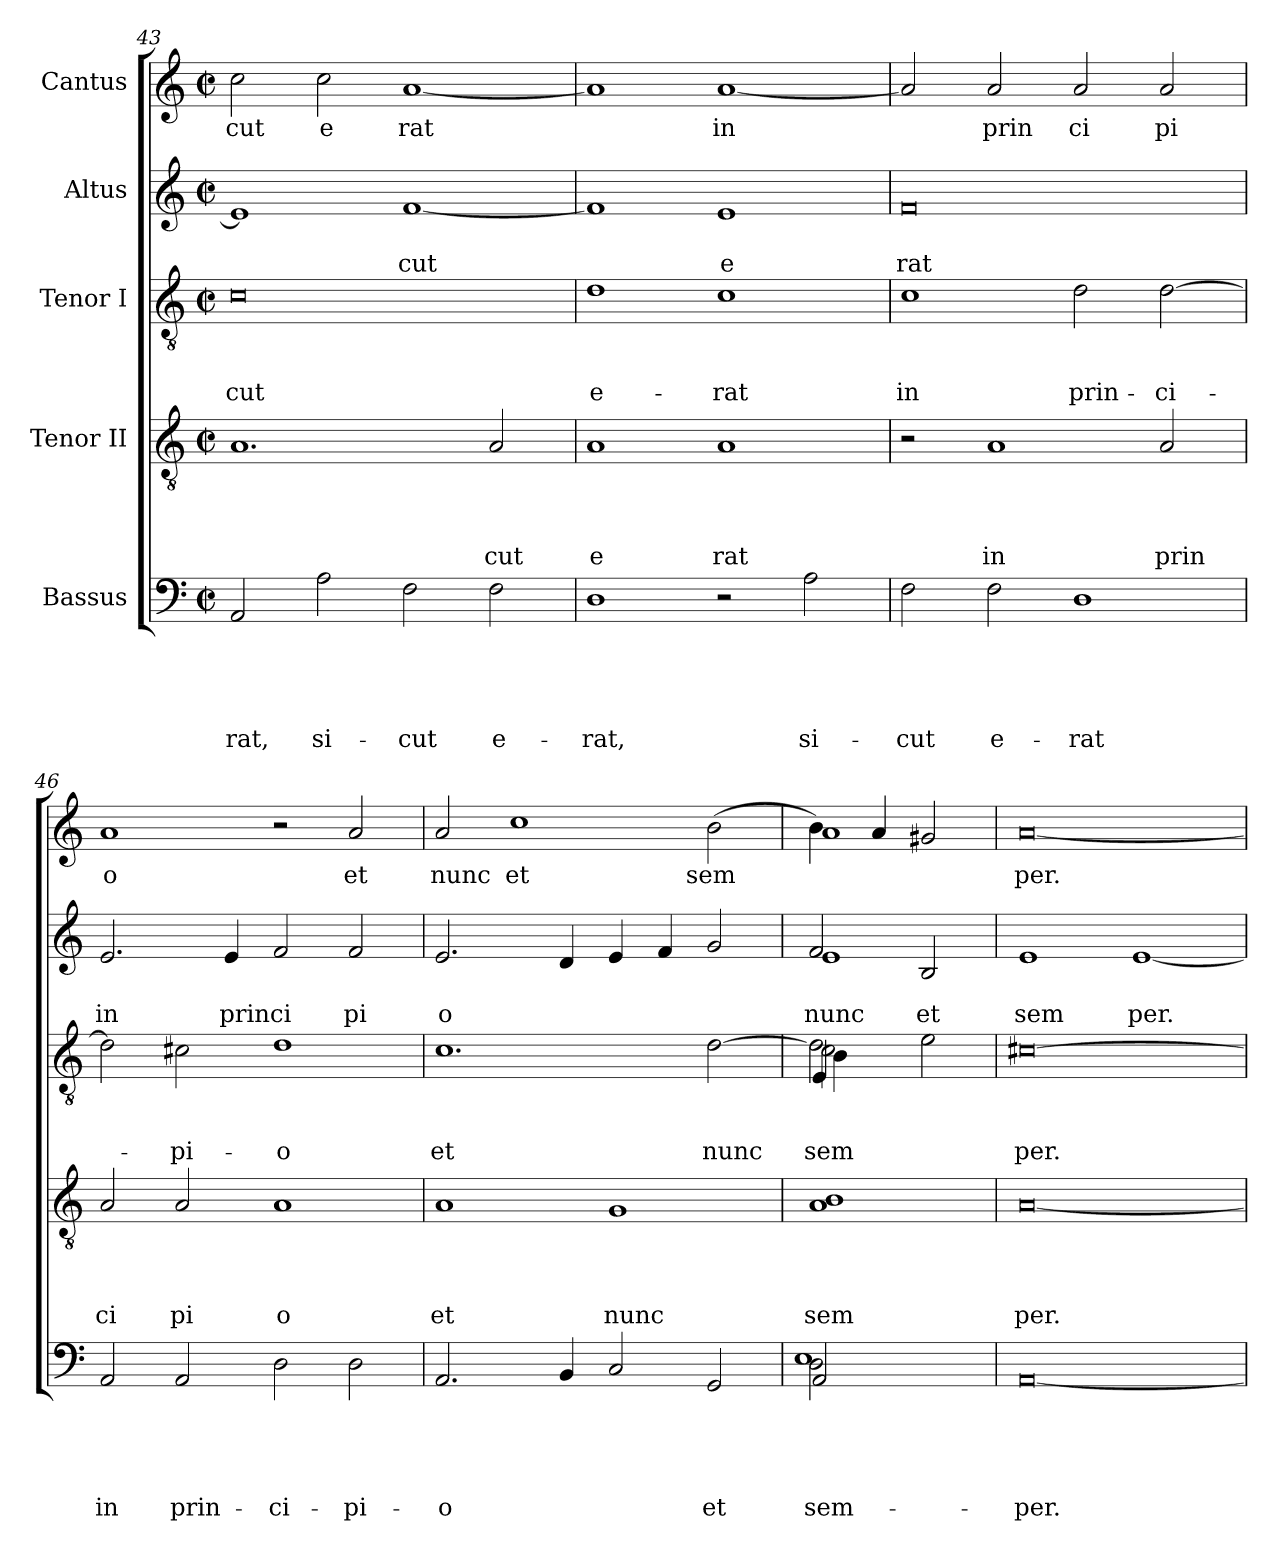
**kern	**text	**text	**text	**text	**text	**kern	**text	**text	**text	**text	**kern	**text	**text	**text	**kern	**text	**text	**kern	**text
*part5	*part5	*part5	*part5	*part5	*part5	*part4	*part4	*part4	*part4	*part4	*part3	*part3	*part3	*part3	*part2	*part2	*part2	*part1	*part1
*staff5	*staff5	*staff5	*staff5	*staff5	*staff5	*staff4	*staff4	*staff4	*staff4	*staff4	*staff3	*staff3	*staff3	*staff3	*staff2	*staff2	*staff2	*staff1	*staff1
*I"Bassus	*	*	*	*	*	*I"Tenor II	*	*	*	*	*I"Tenor I	*	*	*	*I"Altus	*	*	*I"Cantus	*
*clefF4	*	*	*	*	*	*clefGv2	*	*	*	*	*clefGv2	*	*	*	*clefG2	*	*	*clefG2	*
*k[]	*	*	*	*	*	*k[]	*	*	*	*	*k[]	*	*	*	*k[]	*	*	*k[]	*
*C:	*	*	*	*	*	*C:	*	*	*	*	*C:	*	*	*	*C:	*	*	*C:	*
*M2/2	*	*	*	*	*	*M2/2	*	*	*	*	*M2/2	*	*	*	*M2/2	*	*	*M2/2	*
*met(c|)	*	*	*	*	*	*met(c|)	*	*	*	*	*met(c|)	*	*	*	*met(c|)	*	*	*met(c|)	*
=43	=43	=43	=43	=43	=43	=43	=43	=43	=43	=43	=43	=43	=43	=43	=43	=43	=43	=43	=43
!	!	!	!	!	!LO:LY:b	!	!	!	!	!	!	!	!	!LO:LY:b	!	!	!	!	!LO:LY:b
2AA/	.	.	.	.	-rat,	1.A	.	.	.	.	0c	.	.	-cut	1e]	.	.	2cc\	cut
!	!	!	!	!	!LO:LY:b	!	!	!	!	!	!	!	!	!	!	!	!	!	!LO:LY:b
2A\	.	.	.	.	si-	.	.	.	.	.	.	.	.	.	.	.	.	2cc\	e
!	!	!	!	!	!LO:LY:b	!	!	!	!	!	!	!	!	!	!	!	!LO:LY:b	!	!LO:LY:b
2F\	.	.	.	.	-cut	.	.	.	.	.	.	.	.	.	[<1f	.	cut	[<1a	rat
!	!	!	!	!	!LO:LY:b	!	!	!	!	!LO:LY:b	!	!	!	!	!	!	!	!	!
2F\	.	.	.	.	e-	2A/	.	.	.	cut	.	.	.	.	.	.	.	.	.
=44	=44	=44	=44	=44	=44	=44	=44	=44	=44	=44	=44	=44	=44	=44	=44	=44	=44	=44	=44
!	!	!	!	!	!LO:LY:b	!	!	!	!	!LO:LY:b	!	!	!	!LO:LY:b	!	!	!	!	!
1D	.	.	.	.	-rat,	1A	.	.	.	e	1d	.	.	e-	1f]	.	.	1a]	.
!	!	!	!	!	!	!	!	!	!	!LO:LY:b	!	!	!	!LO:LY:b	!	!	!LO:LY:b	!	!LO:LY:b
2r	.	.	.	.	.	1A	.	.	.	rat	1c	.	.	-rat	1e	.	e	[<1a	in
!	!	!	!	!	!LO:LY:b	!	!	!	!	!	!	!	!	!	!	!	!	!	!
2A\	.	.	.	.	si-	.	.	.	.	.	.	.	.	.	.	.	.	.	.
=45	=45	=45	=45	=45	=45	=45	=45	=45	=45	=45	=45	=45	=45	=45	=45	=45	=45	=45	=45
!	!	!	!	!	!LO:LY:b	!	!	!	!	!	!	!	!	!LO:LY:b	!	!	!LO:LY:b	!	!
2F\	.	.	.	.	-cut	2r	.	.	.	.	1c	.	.	in	0f	.	rat	2a/]	.
!	!	!	!	!	!LO:LY:b	!	!	!	!	!LO:LY:b	!	!	!	!	!	!	!	!	!LO:LY:b
2F\	.	.	.	.	e-	1A	.	.	.	in	.	.	.	.	.	.	.	2a/	prin
!	!	!	!	!	!LO:LY:b	!	!	!	!	!	!	!	!	!LO:LY:b	!	!	!	!	!LO:LY:b
1D	.	.	.	.	-rat	.	.	.	.	.	2d\	.	.	prin-	.	.	.	2a/	ci
!	!	!	!	!	!	!	!	!	!	!LO:LY:b	!	!	!	!LO:LY:b	!	!	!	!	!LO:LY:b
.	.	.	.	.	.	2A/	.	.	.	prin	[>2d\	.	.	-ci-	.	.	.	2a/	pi
=46	=46	=46	=46	=46	=46	=46	=46	=46	=46	=46	=46	=46	=46	=46	=46	=46	=46	=46	=46
!	!	!	!	!	!LO:LY:b	!	!	!	!	!LO:LY:b	!	!	!	!	!	!	!LO:LY:b	!	!LO:LY:b
2AA/	.	.	.	.	in	2A/	.	.	.	ci	2d\]	.	.	.	2.e/	.	in	1a	o
!	!	!	!	!	!LO:LY:b	!	!	!	!	!LO:LY:b	!	!	!	!LO:LY:b	!	!	!	!	!
2AA/	.	.	.	.	prin-	2A/	.	.	.	pi	2c#\	.	.	-pi-	.	.	.	.	.
!	!	!	!	!	!	!	!	!	!	!	!	!	!	!	!	!	!LO:LY:b	!	!
.	.	.	.	.	.	.	.	.	.	.	.	.	.	.	4e/	.	princi	.	.
!	!	!	!	!	!LO:LY:b	!	!	!	!	!LO:LY:b	!	!	!	!LO:LY:b	!	!	!	!	!
2D\	.	.	.	.	-ci-	1A	.	.	.	o	1d	.	.	-o	2f/	.	.	2r	.
!	!	!	!	!	!LO:LY:b	!	!	!	!	!	!	!	!	!	!	!	!LO:LY:b	!	!LO:LY:b
2D\	.	.	.	.	-pi-	.	.	.	.	.	.	.	.	.	2f/	.	pi	2a/	et
=47	=47	=47	=47	=47	=47	=47	=47	=47	=47	=47	=47	=47	=47	=47	=47	=47	=47	=47	=47
!	!	!	!	!	!LO:LY:b	!	!	!	!	!LO:LY:b	!	!	!	!LO:LY:b	!	!	!LO:LY:b	!	!LO:LY:b
2.AA/	.	.	.	.	-o	1A	.	.	.	et	1.c	.	.	et	2.e/	.	o	2a/	nunc
!	!	!	!	!	!	!	!	!	!	!	!	!	!	!	!	!	!	!	!LO:LY:b
.	.	.	.	.	.	.	.	.	.	.	.	.	.	.	.	.	.	1cc	et
4BB/	.	.	.	.	.	.	.	.	.	.	.	.	.	.	4d/	.	.	.	.
!	!	!	!	!	!	!	!	!	!	!LO:LY:b	!	!	!	!	!	!	!	!	!
2C/	.	.	.	.	.	1G	.	.	.	nunc	.	.	.	.	4e/	.	.	.	.
.	.	.	.	.	.	.	.	.	.	.	.	.	.	.	4f/	.	.	.	.
!	!	!	!	!	!LO:LY:b	!	!	!	!	!	!	!	!	!LO:LY:b	!	!	!	!	!LO:LY:b
2GG/	.	.	.	.	et	.	.	.	.	.	[<2d\	.	.	nunc	2g/	.	.	(>2b\	sem
!!LO:LB:g=z
=48	=48	=48	=48	=48	=48	=48	=48	=48	=48	=48	=48	=48	=48	=48	=48	=48	=48	=48	=48
!	!	!	!	!	!LO:LY:b	!	!	!	!	!	!	!	!	!	!	!	!	!	!
*^	*	*	*	*	*	*	*	*	*	*	*	*	*	*	*	*	*	*	*
!	!	!	!	!	!	!LO:LY:b	!	!	!	!	!	!	!	!	!	!	!	!	!	!
*	*^	*	*	*	*	*	*	*	*	*	*	*	*	*	*	*	*	*	*	*
!	!	!	!	!	!	!	!LO:LY:b	!	!	!	!	!LO:LY:b	!	!	!	!LO:LY:b	!	!	!	!	!
*	*	*	*	*	*	*	*	*	*	*	*	*	*^	*	*	*	*	*	*	*	*
*	*	*	*	*	*	*	*	*	*	*	*	*	*	*^	*	*	*	*	*	*	*	*
!	!	!	!	!	!	!	!	!	!	!	!	!	!	!	!	!	!	!LO:LY:b	!	!	!LO:LY:b	!	!
*	*	*	*	*	*	*	*	*	*	*	*	*	*	*	*^	*	*	*	*^	*	*	*	*
!	!	!	!	!	!	!	!	!	!	!	!	!	!	!	!	!	!	!	!	!	!	!	!LO:LY:b	!	!
*	*	*	*	*	*	*	*	*	*	*	*	*	*	*	*	*	*	*	*	*	*	*	*	*^	*
*	*	*	*	*	*	*	*	*	*	*	*	*	*	*	*	*	*	*	*	*	*	*	*	*	*^	*
2D\	2AA/	1E	.	.	.	.	sem-	1A 1B	.	.	.	sem	2d\]	2c\	4B\	4E/	.	.	sem	2f/	1e	.	nunc	16ryy	4b\)	1a	.
.	.	.	.	.	.	.	.	.	.	.	.	.	.	.	.	.	.	.	.	.	.	.	.	2...ryy	.	.	.
.	.	.	.	.	.	.	.	.	.	.	.	.	.	.	2.ryy	4ryy	.	.	.	.	.	.	.	.	4a/	.	.
!	!	!	!	!	!	!	!	!	!	!	!	!	!	!	!	!	!	!	!	!	!	!	!LO:LY:b	!	!	!	!
2ryy	2ryy	.	.	.	.	.	.	.	.	.	.	.	2ryy	2ryy	.	2e\	.	.	.	2B/	.	.	et	.	2g#/	.	.
*	*	*	*	*	*	*	*	*	*	*	*	*	*	*	*	*	*	*	*	*v	*v	*	*	*	*	*	*
*	*v	*v	*	*	*	*	*	*	*	*	*	*	*	*	*	*	*	*	*	*	*	*	*	*v	*v	*
=49	=49	=49	=49	=49	=49	=49	=49	=49	=49	=49	=49	=49	=49	=49	=49	=49	=49	=49	=49	=49	=49	=49	=49	=49
!	!	!	!	!	!	!LO:LY:b	!	!	!	!	!LO:LY:b	!	!	!	!	!	!	!LO:LY:b	!	!	!LO:LY:b	!	!	!LO:LY:b
*v	*v	*	*	*	*	*	*	*	*	*	*	*v	*v	*v	*v	*	*	*	*	*	*	*v	*v	*
[<0AA	.	.	.	.	-per.	[<0A	.	.	.	per.	[>0c#X	.	.	per.	1e	.	sem	[<0a	per.
!	!	!	!	!	!	!	!	!	!	!	!	!	!	!	!	!	!LO:LY:b	!	!
.	.	.	.	.	.	.	.	.	.	.	.	.	.	.	[<1e	.	per.	.	.
=	=	=	=	=	=	=	=	=	=	=	=	=	=	=	=	=	=	=	=
*-	*-	*-	*-	*-	*-	*-	*-	*-	*-	*-	*-	*-	*-	*-	*-	*-	*-	*-	*-
